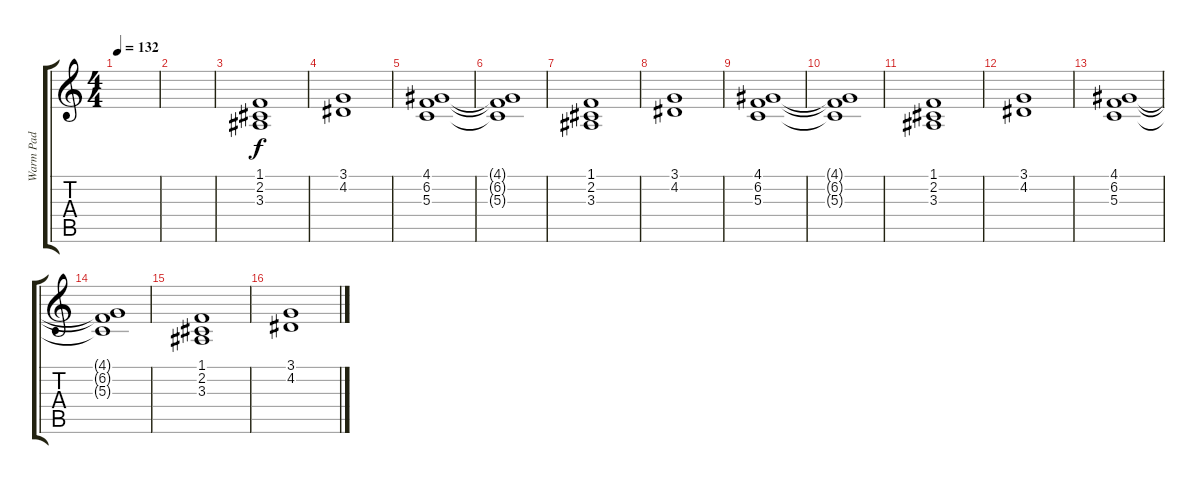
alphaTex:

\track ("Warm Pad" "Warm Pad") {instrument pad2warm}
\staff {score tabs}
\tuning (E4 B3 G3 D3 A2 E2) {hide}
\ts (4 4)
\tempo 132
\clef g2
\ks c
|
|
(1.1 2.2 3.3).1 |
(3.1 4.2).1 |
(4.1 6.2 5.3).1 |
(4.1{t} 6.2{t} 5.3{t}).1 |
(1.1 2.2 3.3).1 |
(3.1 4.2).1 |
(4.1 6.2 5.3).1 |
(4.1{t} 6.2{t} 5.3{t}).1 |
(1.1 2.2 3.3).1 |
(3.1 4.2).1 |
(4.1 6.2 5.3).1 |
(4.1{t} 6.2{t} 5.3{t}).1 |
(1.1 2.2 3.3).1 |
(3.1 4.2).1
